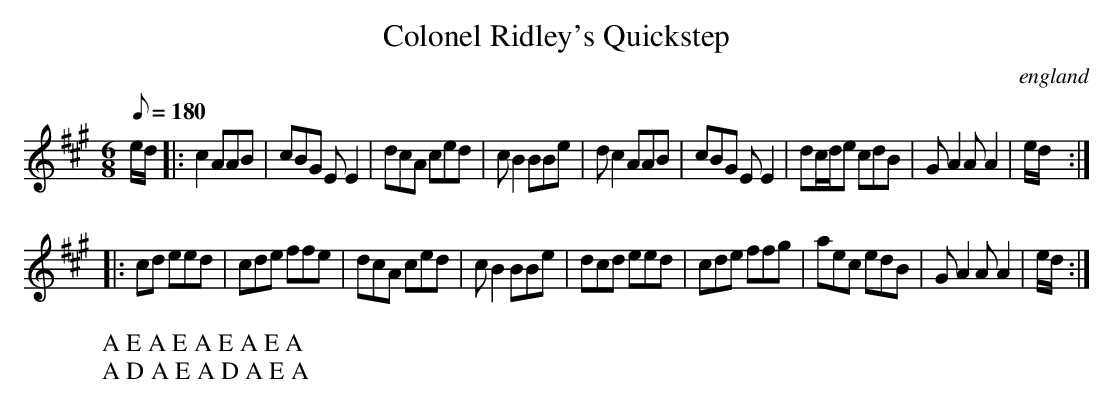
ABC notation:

X:1
T:Colonel Ridley's Quickstep
O:england
M:6/8
L:1/8
Q:180
K:A
e/d/|:c2 AAB|cBG EE2|dcA ced|cB2 BBe|dc2 AAB|cBG EE2|dc/d/e cdB|GA2 AA2|e/d/:|
W: A E A E A E A E A
|:cd eed|cde ffe|dcA ced|cB2 BBe|dcd eed|cde ffg|aec edB|GA2 AA2|e/d/:|
W: A D A E A D A E A
